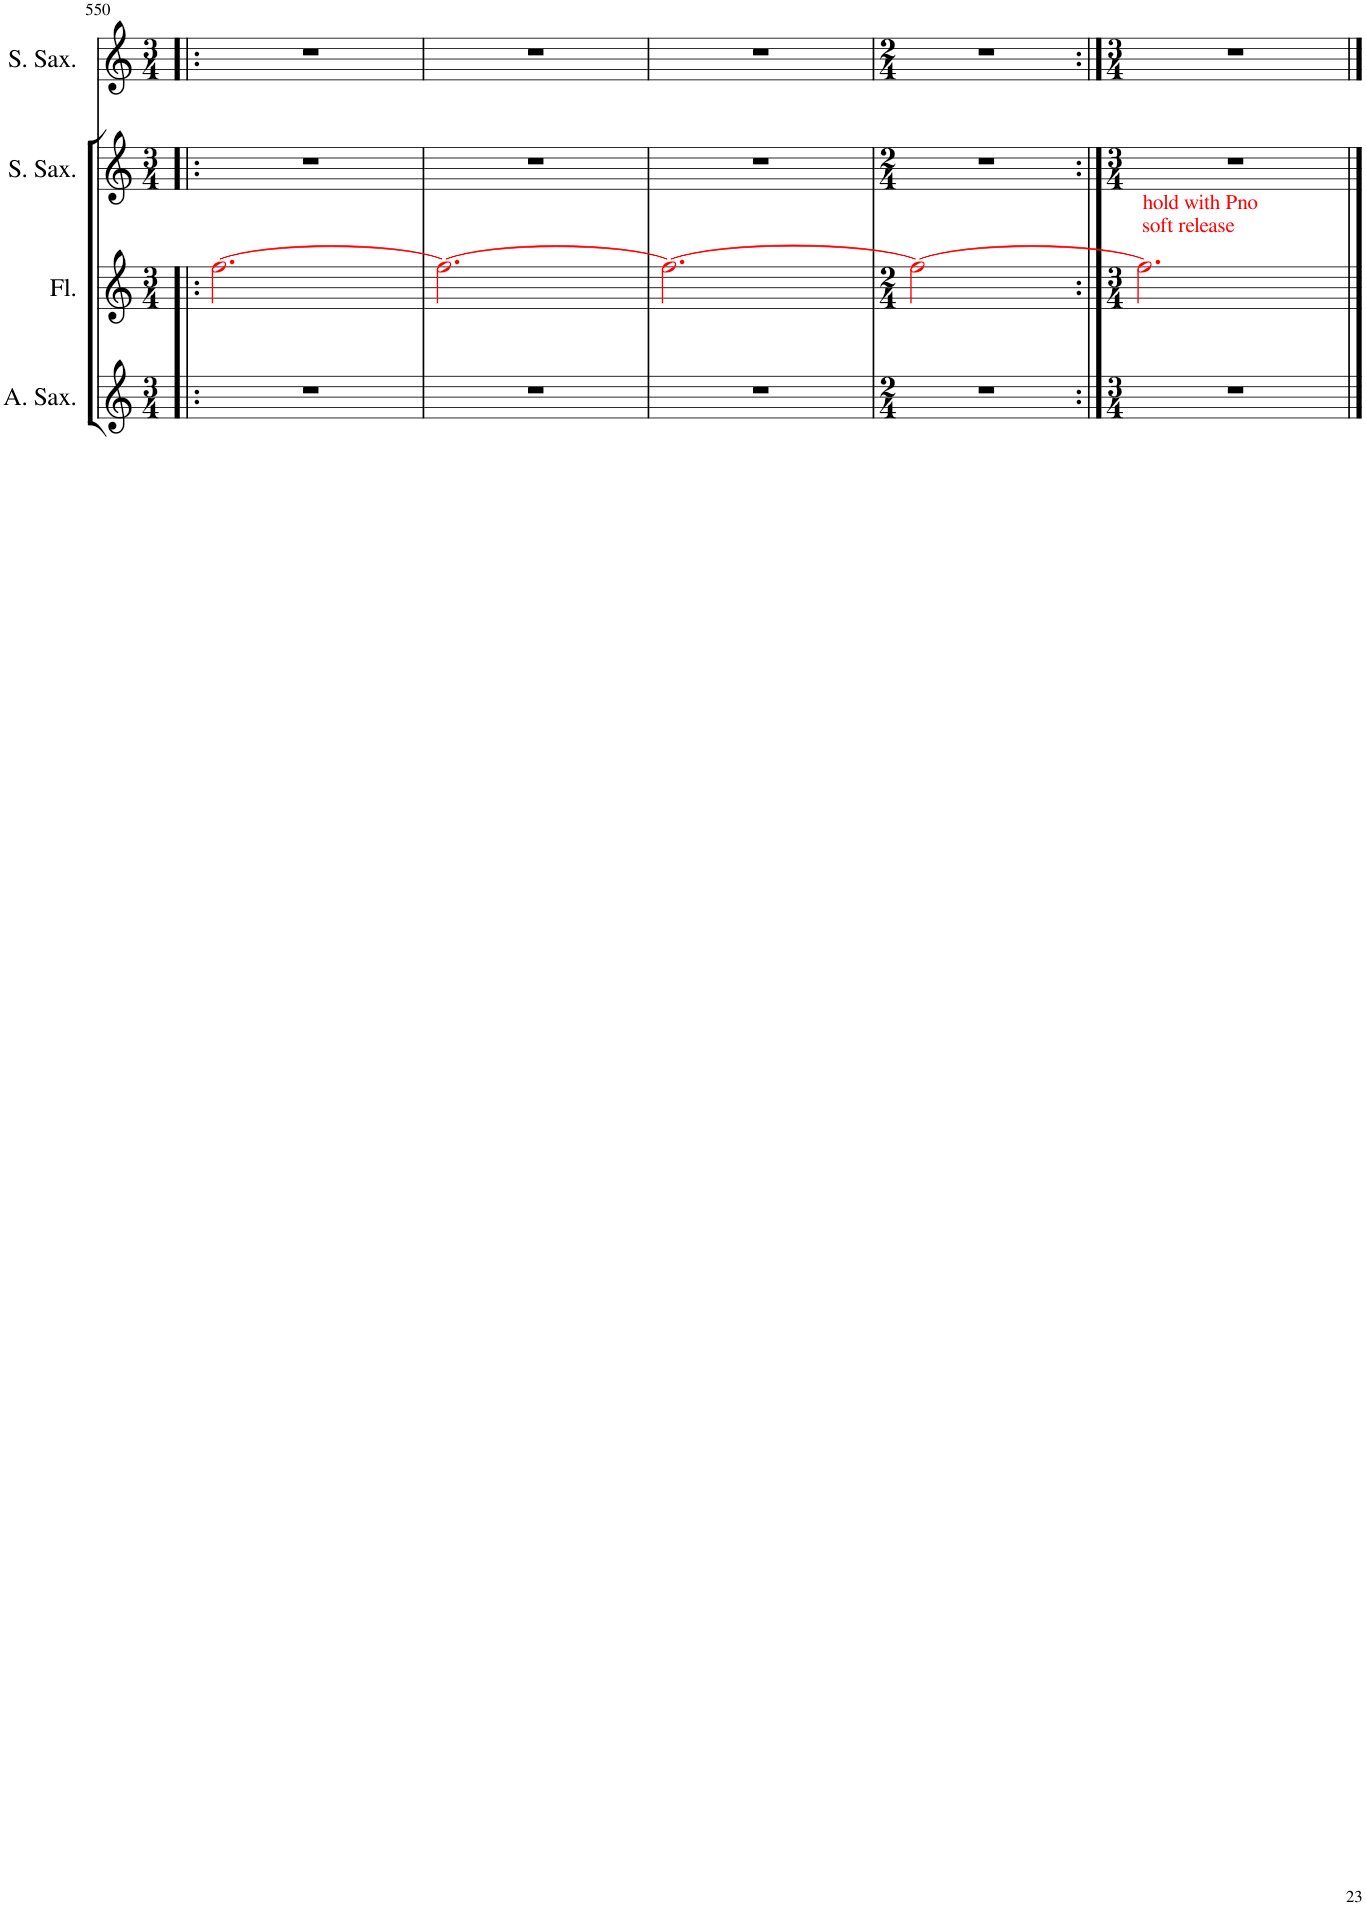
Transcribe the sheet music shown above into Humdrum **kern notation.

**kern	**kern	**kern	**kern
*part4	*part3	*part2	*part1
*staff4	*staff3	*staff2	*staff1
*I"Alto Saxophone	*I"Flute	*I"Soprano Saxophone	*I"Soprano Saxophone
*I'A. Sax.	*I'Fl.	*I'S. Sax.	*I'S. Sax.
!!LO:PB:g=z
*clefG2	*clefG2	*clefG2	*clefG2
*Trd5c9	*	*Trd1c2	*Trd1c2
*k[]	*k[]	*k[]	*k[]
*M3/4	*M3/4	*M3/4	*M3/4
=550!|:	=550!|:	=550!|:	=550!|:
2.r	[2.ffi\	2.r	2.r
=551	=551	=551	=551
2.r	2.ffi\_	2.r	2.r
=552	=552	=552	=552
2.r	2.ffi\_	2.r	2.r
=553	=553	=553	=553
*M2/4	*M2/4	*M2/4	*M2/4
2r	2ffi\_	2r	2r
=554:|!	=554:|!	=554:|!	=554:|!
*M3/4	*M3/4	*M3/4	*M3/4
!	!LO:TX:a:color=#FF0000:t=hold with Pno	!	!
!	!LO:TX:a:t=soft release	!	!
2.r	2.ffi\]	2.r	2.r
==	==	==	==
*-	*-	*-	*-
